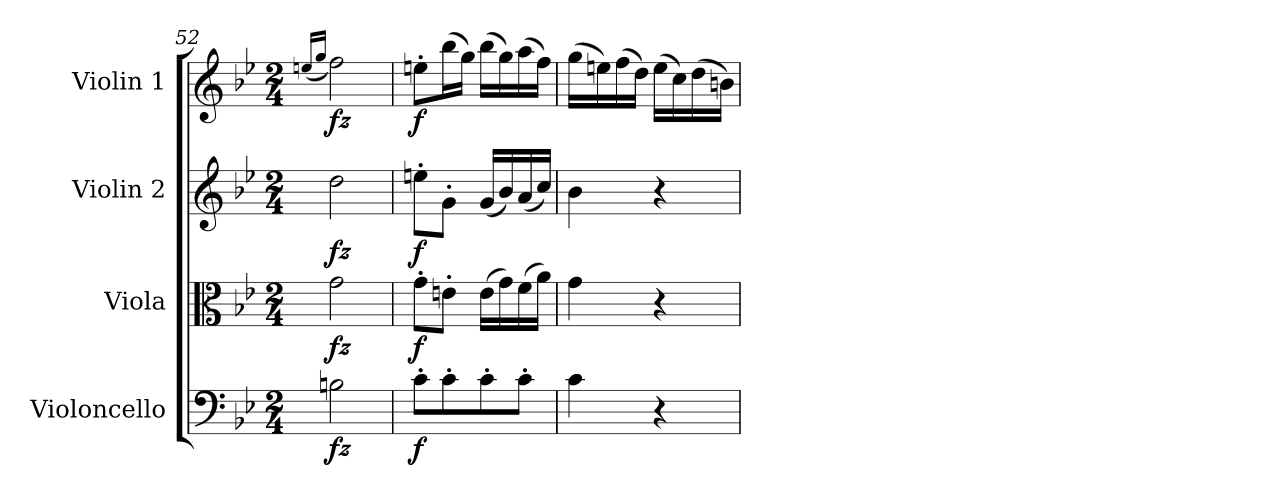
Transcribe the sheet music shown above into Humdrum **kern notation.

**kern	**dynam	**kern	**dynam	**kern	**dynam	**kern	**dynam
*part4	*part4	*part3	*part3	*part2	*part2	*part1	*part1
*staff4	*staff4	*staff3	*staff3	*staff2	*staff2	*staff1	*staff1
*I"Violoncello	*	*I"Viola	*	*I"Violin 2	*	*I"Violin 1	*
*I'Vc	*	*I'Vla	*	*I'Vln	*	*I'Vln	*
*clefF4	*	*clefC3	*	*clefG2	*	*clefG2	*
*k[b-e-]	*	*k[b-e-]	*	*k[b-e-]	*	*k[b-e-]	*
*M2/4	*	*M2/4	*	*M2/4	*	*M2/4	*
=52	=52	=52	=52	=52	=52	=52	=52
.	.	.	.	.	.	(16qeen/LL	.
.	.	.	.	.	.	16qgg/JJ	.
!	!LO:DY:b	!	!LO:DY:b	!	!LO:DY:b	!	!LO:DY:b
2Bn\	fz	2g\	fz	2dd\	fz	2ff\)	fz
=53	=53	=53	=53	=53	=53	=53	=53
!	!LO:DY:b	!	!LO:DY:b	!	!LO:DY:b	!	!LO:DY:b
8c'\L	f	8g'\L	f	8een'\L	f	8een'\L	f
8c'\	.	8en'\J	.	8g'\J	.	(16bb-\L	.
.	.	.	.	.	.	16gg\JJ)	.
8c'\	.	(16e\LL	.	(16g/LL	.	(16bb-\LL	.
.	.	16g\)	.	16b-/)	.	16gg\)	.
8c'\J	.	(16f\	.	(16a/	.	(16aa\	.
.	.	16a\JJ)	.	16cc/JJ)	.	16ff\JJ)	.
=54	=54	=54	=54	=54	=54	=54	=54
4c\	.	4g\	.	4b-\	.	(16gg\LL	.
.	.	.	.	.	.	16een\)	.
.	.	.	.	.	.	(16ff\	.
.	.	.	.	.	.	16dd\JJ)	.
4r	.	4r	.	4r	.	(16ee\LL	.
.	.	.	.	.	.	16cc\)	.
.	.	.	.	.	.	(16dd\	.
.	.	.	.	.	.	16bn\JJ)	.
=	=	=	=	=	=	=	=
*-	*-	*-	*-	*-	*-	*-	*-
